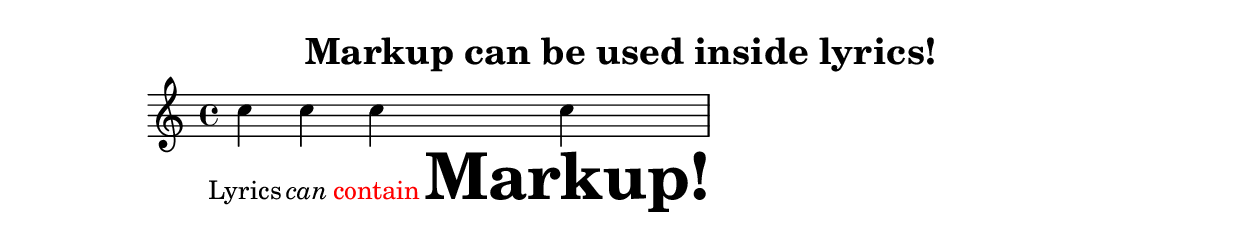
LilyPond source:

%% Do not edit this file; it is auto-generated from LSR http://lsr.dsi.unimi.it
%% This file is in the public domain.
\version "2.11.46"

\header {
  lsrtags = "text, vocal-music"

  texidoc = "
To format individual syllables in lyrics, use @code{\\markup @{ ....
@}} on these lyrics.

"
  doctitle = "Formatting lyrics syllables"
} % begin verbatim
% Tip taken from http://lists.gnu.org/archive/html/lilypond-user/2007-12/msg00215.html
\header {
  title = "Markup can be used inside lyrics!"
}

mel = \relative c'' { c4 c c c }
lyr = \lyricmode {
  Lyrics \markup { \italic "can" } \markup {\with-color #red "contain" }
  \markup {\fontsize #8 \bold "Markup!" }
}

<<
  \context Voice = melody \mel
  \context Lyrics \lyricsto melody \lyr
>>

